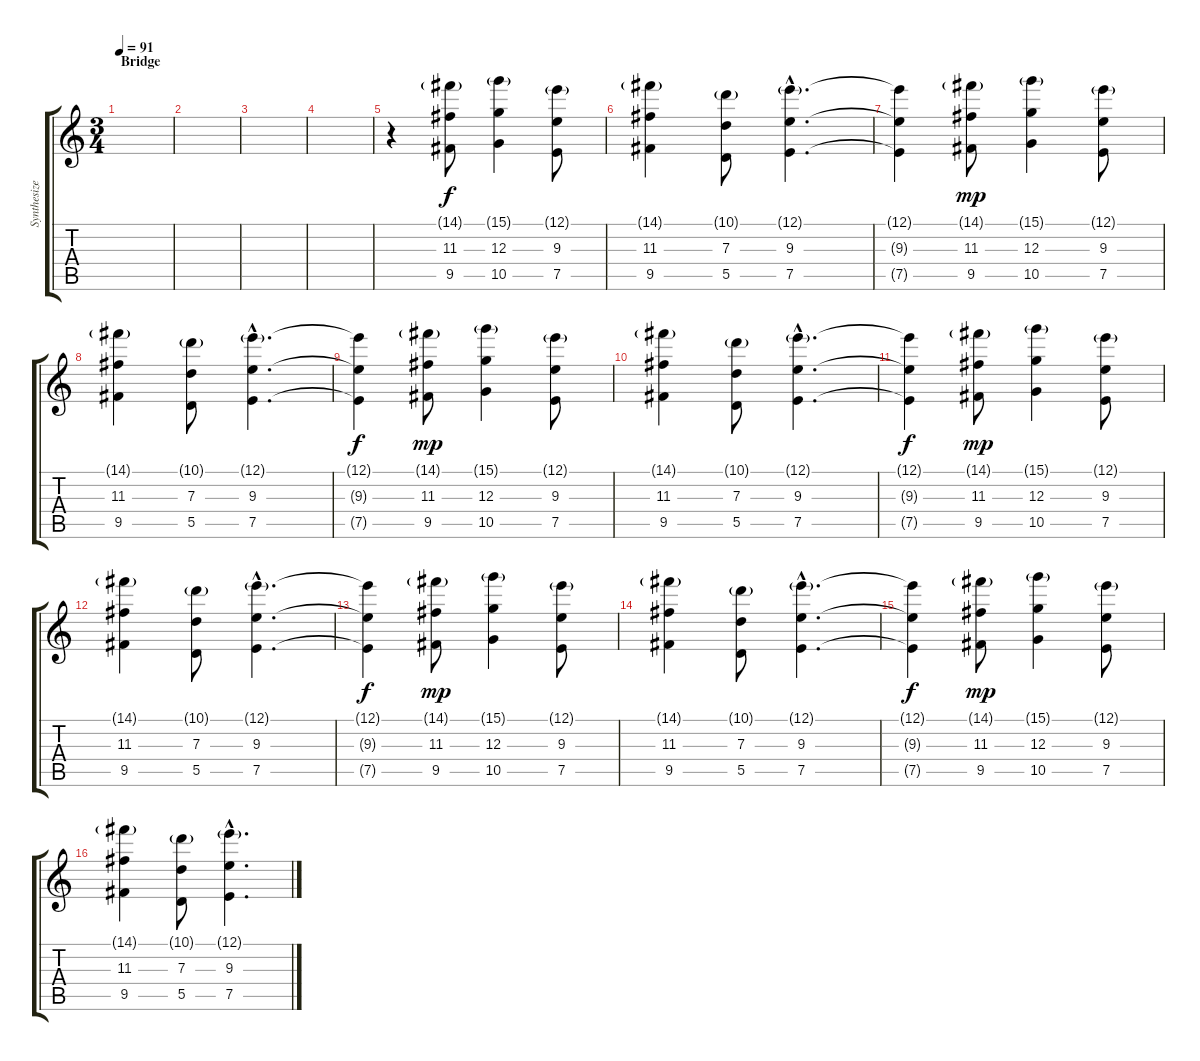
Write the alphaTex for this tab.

\track ("Synthesizer" "Synthesize") {instrument stringensemble1}
\staff {score tabs}
\tuning (E5 B4 G4 D4 A3 E3) {hide}
\ts (3 4)
\section ("" "Bridge")
\tempo 91
\clef g2
\ks c
|
|
|
|
r.4{volume 10} (14.1{g} 11.3 9.5).8 (15.1{g} 12.3 10.5).4 (12.1{g} 9.3 7.5).8 |
(14.1{g} 11.3 9.5).4 (10.1{g} 7.3 5.5).8 (12.1{g hac} 9.3{hac} 7.5{hac}).4{d} |
(12.1{t} 9.3{t} 7.5{t}).4{dy f} (14.1{g} 11.3 9.5).8{dy mp} (15.1{g} 12.3 10.5).4 (12.1{g} 9.3 7.5).8 |
(14.1{g} 11.3 9.5).4 (10.1{g} 7.3 5.5).8 (12.1{g hac} 9.3{hac} 7.5{hac}).4{d} |
(12.1{t} 9.3{t} 7.5{t}).4{dy f} (14.1{g} 11.3 9.5).8{dy mp} (15.1{g} 12.3 10.5).4 (12.1{g} 9.3 7.5).8 |
(14.1{g} 11.3 9.5).4 (10.1{g} 7.3 5.5).8 (12.1{g hac} 9.3{hac} 7.5{hac}).4{d} |
(12.1{t} 9.3{t} 7.5{t}).4{dy f} (14.1{g} 11.3 9.5).8{dy mp} (15.1{g} 12.3 10.5).4 (12.1{g} 9.3 7.5).8 |
(14.1{g} 11.3 9.5).4 (10.1{g} 7.3 5.5).8 (12.1{g hac} 9.3{hac} 7.5{hac}).4{d} |
(12.1{t} 9.3{t} 7.5{t}).4{dy f} (14.1{g} 11.3 9.5).8{dy mp} (15.1{g} 12.3 10.5).4 (12.1{g} 9.3 7.5).8 |
(14.1{g} 11.3 9.5).4 (10.1{g} 7.3 5.5).8 (12.1{g hac} 9.3{hac} 7.5{hac}).4{d} |
(12.1{t} 9.3{t} 7.5{t}).4{dy f} (14.1{g} 11.3 9.5).8{dy mp} (15.1{g} 12.3 10.5).4 (12.1{g} 9.3 7.5).8 |
(14.1{g} 11.3 9.5).4 (10.1{g} 7.3 5.5).8 (12.1{g hac} 9.3{hac} 7.5{hac}).4{d}
